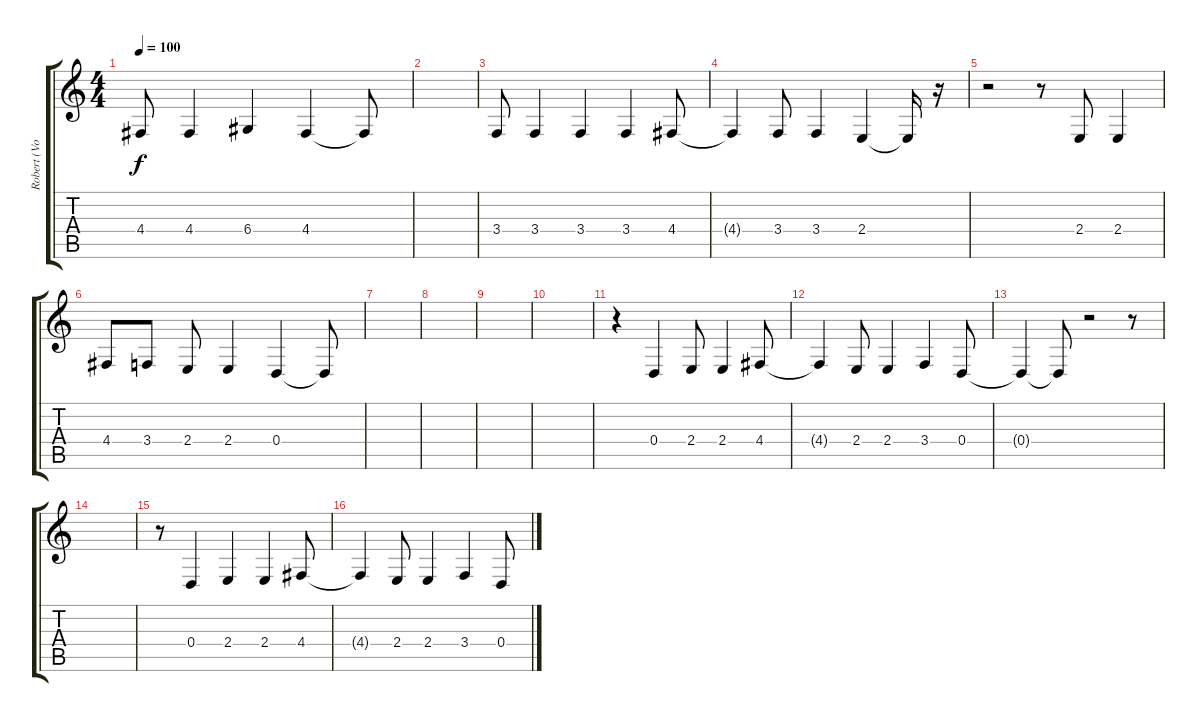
\track ("Robert (Vocals)" "Robert (Vo") {instrument flute}
\staff {score tabs}
\tuning (E4 B3 G3 D3 A2 E2) {hide}
\ts (4 4)
\tempo 100
\clef g2
\ks c
4.4.8{dy f} 4.4.4 6.4.4 4.4.4 4.4{t}.8 |
|
3.4.8{volume 14} 3.4.4 3.4.4 3.4.4 4.4.8 |
4.4{t}.4 3.4.8 3.4.4 2.4.4 2.4{t}.16 r.16 |
r.2 r.8 2.4.8{volume 9} 2.4.4 |
4.4.8 3.4.8 2.4.8 2.4.4 0.4.4 0.4{t}.8 |
|
|
|
|
r.4 0.4.4 2.4.8 2.4.4 4.4.8 |
4.4{t}.4 2.4.8 2.4.4 3.4.4 0.4.8 |
0.4{t}.4 0.4{t}.8 r.2 r.8 |
|
r.8 0.4.4 2.4.4 2.4.4 4.4.8 |
4.4{t}.4 2.4.8 2.4.4 3.4.4 0.4.8
